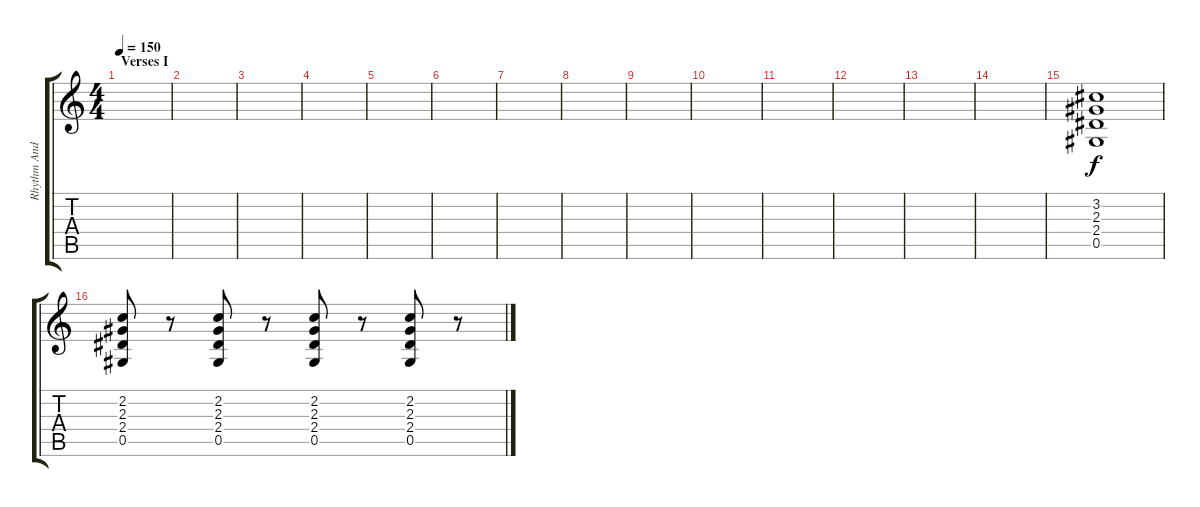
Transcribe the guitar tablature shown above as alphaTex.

\track ("Rhythm And Harmony" "Rhythm And") {instrument overdrivenguitar}
\staff {score tabs}
\tuning (Eb4 Bb3 Gb3 Db3 Ab2 Eb2) {hide}
\ts (4 4)
\section ("" "Verses I")
\tempo 150
\clef g2
\ks c
|
|
|
|
|
|
|
|
|
|
|
|
|
|
(3.2 2.3 2.4 0.5).1 |
(2.2 2.3 2.4 0.5).8 r.8 (2.2 2.3 2.4 0.5).8 r.8 (2.2 2.3 2.4 0.5).8 r.8 (2.2 2.3 2.4 0.5).8 r.8
